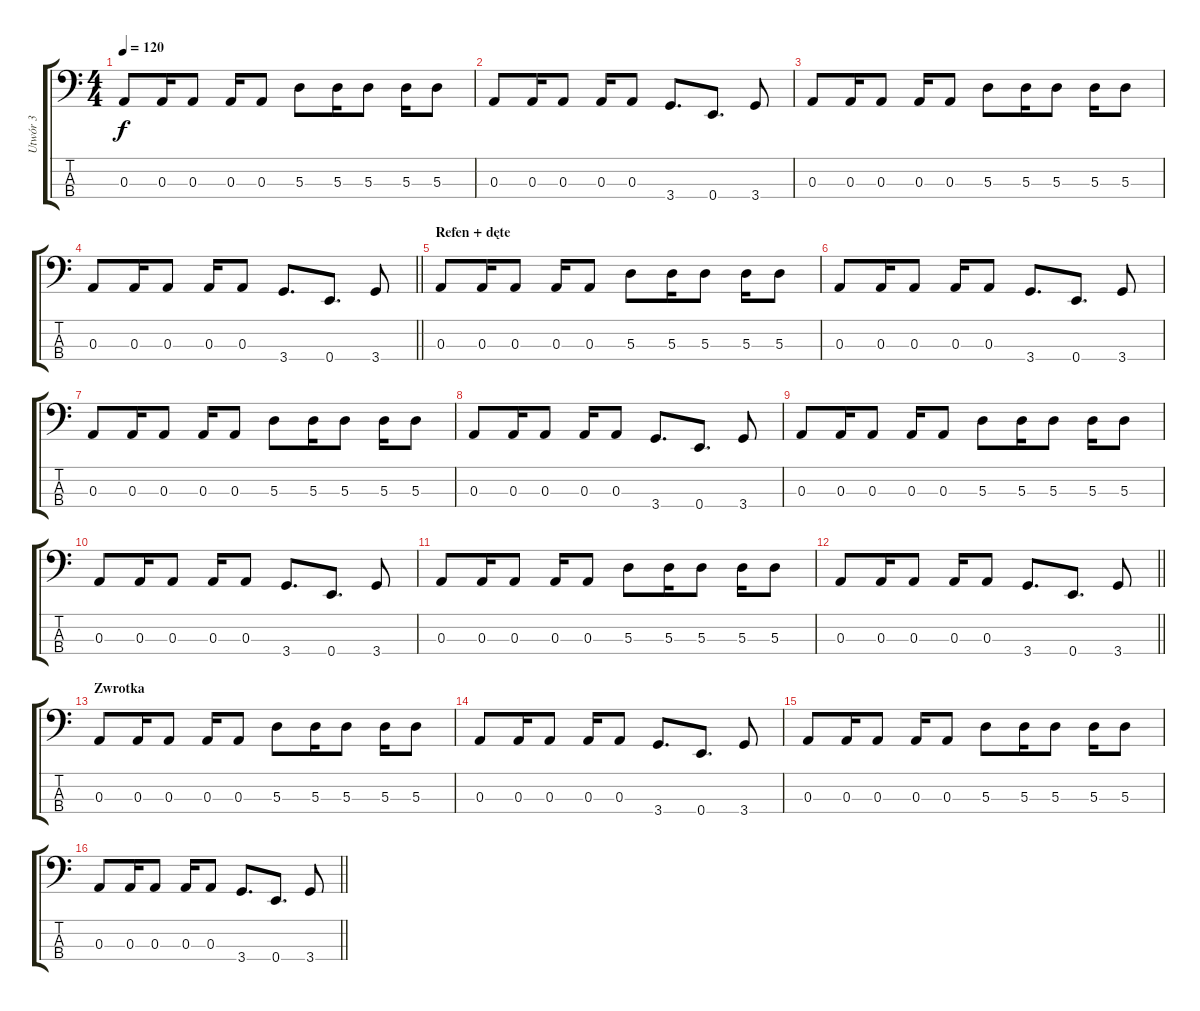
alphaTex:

\track ("Utwór 3" "Utwór 3") {instrument electricbassfinger}
\staff {score tabs}
\tuning (G2 D2 A1 E1) {hide}
\ts (4 4)
\tempo 120
\clef f4
\ks c
0.3.8{dy f} 0.3.16 0.3.8 0.3.16 0.3.8 5.3.8 5.3.16 5.3.8 5.3.16 5.3.8 |
0.3.8 0.3.16 0.3.8 0.3.16 0.3.8 3.4.8{d} 0.4.8{d} 3.4.8 |
0.3.8 0.3.16 0.3.8 0.3.16 0.3.8 5.3.8 5.3.16 5.3.8 5.3.16 5.3.8 |
\barLineRight lightlight
0.3.8 0.3.16 0.3.8 0.3.16 0.3.8 3.4.8{d} 0.4.8{d} 3.4.8 |
\section ("" "Refen + dęte")
0.3.8 0.3.16 0.3.8 0.3.16 0.3.8 5.3.8 5.3.16 5.3.8 5.3.16 5.3.8 |
0.3.8 0.3.16 0.3.8 0.3.16 0.3.8 3.4.8{d} 0.4.8{d} 3.4.8 |
0.3.8 0.3.16 0.3.8 0.3.16 0.3.8 5.3.8 5.3.16 5.3.8 5.3.16 5.3.8 |
0.3.8 0.3.16 0.3.8 0.3.16 0.3.8 3.4.8{d} 0.4.8{d} 3.4.8 |
0.3.8 0.3.16 0.3.8 0.3.16 0.3.8 5.3.8 5.3.16 5.3.8 5.3.16 5.3.8 |
0.3.8 0.3.16 0.3.8 0.3.16 0.3.8 3.4.8{d} 0.4.8{d} 3.4.8 |
0.3.8 0.3.16 0.3.8 0.3.16 0.3.8 5.3.8 5.3.16 5.3.8 5.3.16 5.3.8 |
\barLineRight lightlight
0.3.8 0.3.16 0.3.8 0.3.16 0.3.8 3.4.8{d} 0.4.8{d} 3.4.8 |
\section ("" "Zwrotka")
0.3.8 0.3.16 0.3.8 0.3.16 0.3.8 5.3.8 5.3.16 5.3.8 5.3.16 5.3.8 |
0.3.8 0.3.16 0.3.8 0.3.16 0.3.8 3.4.8{d} 0.4.8{d} 3.4.8 |
0.3.8 0.3.16 0.3.8 0.3.16 0.3.8 5.3.8 5.3.16 5.3.8 5.3.16 5.3.8 |
\barLineRight lightlight
0.3.8 0.3.16 0.3.8 0.3.16 0.3.8 3.4.8{d} 0.4.8{d} 3.4.8
